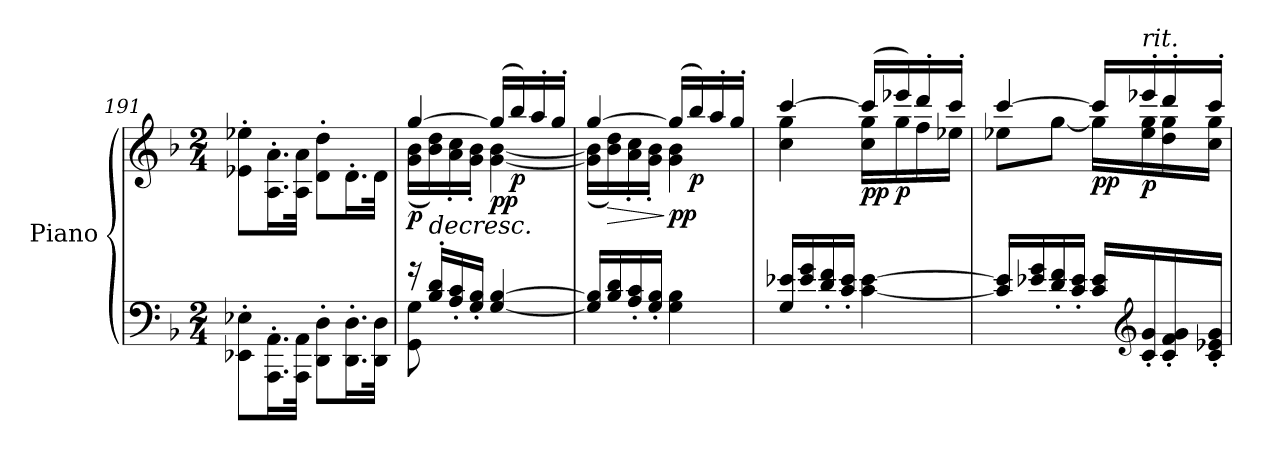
**kern	**kern	**dynam
*part1	*part1	*part1
*staff2	*staff1	*staff1/2
*I"Piano	*	*
*I'Pno	*	*
!!LO:LB:g=z
*clefF4	*clefG2	*
*k[b-]	*k[b-]	*
*M2/4	*M2/4	*
=191	=191	=191
8EE-X\' 8E-X\'L	8e-X\' 8ee-X\'L	.
16.AAA\' 16.AA\'L	16.A\' 16.a\'L	.
32AAA\ 32AA\JJk	32A\ 32a\JJk	.
8DD\' 8D\'L	8d\' 8dd\'L	.
16.DD\' 16.D\'L	16.d'\L	.
32DD\ 32D\JJk	32d\JJk	.
=192	=192	=192
*^	*^	*
!	!	!	!	!LO:DY:b
16r	8GG\ 8G\	[4gg/	(>16g\ 16b-\LL	p
!	!	!	!	!LO:HP:b
16B-/' 16d/'LL	.	.	16b-\ 16dd\)	>
16A/' 16c/'	8ryy	.	16a\' 16cc\'	.
16G/' 16B-/'JJ	.	.	16g\' 16b-\'JJ	.
!	!	!	!	!LO:DY:b
[4G/ [4B-/	4ryy	(<16gg/LL]	[4g\ [4b-\	pp
!	!	!	!	!LO:DY:b
.	.	16bb-/)	.	p
.	.	16aa'/	.	.
.	.	16gg'/JJ	.	.
*v	*v	*	*	*
=193	=193	=193	=193
16G/] 16B-/]LL	[4gg/	(>16g\] 16b-\]LL	.
!	!	!	!LO:HP:b
16B-/ 16d/	.	16b-\ 16dd\)	>
16A/' 16c/'	.	16a\' 16cc\'	.
16G/' 16B-/'JJ	.	16g\' 16b-\'JJ	.
!	!	!	!LO:DY:n=1:b
4G\ 4B-\	(<16gg/LL]	4g\ 4b-\	] pp
!	!	!	!LO:DY:n=2:b
.	16bb-/)	.	p
.	16aa'/	.	.
.	16gg'/JJ	.	.
=194	=194	=194	=194
16G/ 16e-X/LL	[4ccc/	4cc\ 4gg\	.
16e-/ 16g/	.	.	.
16d/' 16f/'	.	.	.
16c/' 16e-/'JJ	.	.	.
!	!	!	!LO:DY:n=1:b
[4c\ [4e-\	(>16ccc/LL]	16cc\ 16gg\LL	] pp
!	!	!	!LO:DY:n=2:b
.	16eee-X/)	16gg\	p
.	16ddd'/	16ff\	.
.	16ccc'/JJ	16ee-X\JJ	.
=195	=195	=195	=195
16c/] 16e-/]LL	[4ccc/	8ee-X\L	.
16e-X/ 16g/	.	.	.
16d/' 16f/'	.	[8gg\J	.
16c/' 16e-/'JJ	.	.	.
!	!	!	!LO:DY:b
16c/ 16e-/LL	16ccc/LL]	16gg\LL]	pp
*clefG2	*	*	*
!	!LO:TX:a:i:t=rit.	!	!
!	!	!	!LO:DY:b
16c/' 16g/'	16eee-X'/	16ee-\ 16gg\	p
16c/' 16f/' 16g/'	16ddd'/	16dd\ 16gg\	.
16c/' 16e-X/' 16g/'JJ	16ccc'/JJ	16cc\ 16gg\JJ	.
*	*v	*v	*
=	=	=
*-	*-	*-
